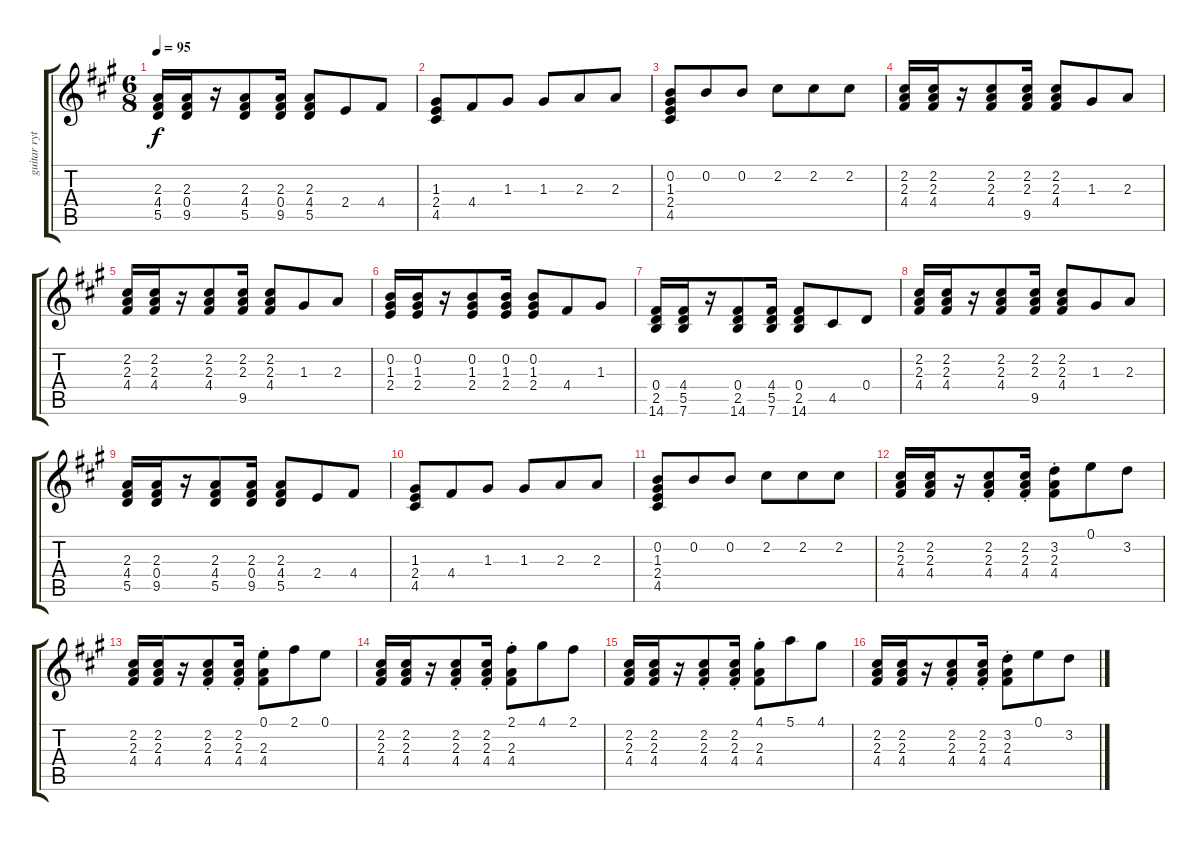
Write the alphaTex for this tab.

\track ("guitar rythmique" "guitar ryt") {instrument overdrivenguitar}
\staff {score tabs}
\tuning (E4 B3 G3 D3 A2 E2) {hide}
\ts (6 8)
\tempo 95
\clef g2
\ks a
(2.3 4.4 5.5).16{dy f} (2.3 0.4 9.5).16 r.16 (2.3 4.4 5.5).8 (2.3 0.4 9.5).16 (2.3 4.4 5.5).8 2.4.8 4.4.8 |
(1.3 2.4 4.5).8 4.4.8 1.3.8 1.3.8 2.3.8 2.3.8 |
(0.2 1.3 2.4 4.5).8 0.2.8 0.2.8 2.2.8 2.2.8 2.2.8 |
(2.2 2.3 4.4).16 (2.2 2.3 4.4).16 r.16 (2.2 2.3 4.4).8 (2.2 2.3 9.5).16 (2.2 2.3 4.4).8 1.3.8 2.3.8 |
(2.2 2.3 4.4).16 (2.2 2.3 4.4).16 r.16 (2.2 2.3 4.4).8 (2.2 2.3 9.5).16 (2.2 2.3 4.4).8 1.3.8 2.3.8 |
(0.2 1.3 2.4).16 (0.2 1.3 2.4).16 r.16 (0.2 1.3 2.4).8 (0.2 1.3 2.4).16 (0.2 1.3 2.4).8 4.4.8 1.3.8 |
(0.4 2.5 14.6).16 (4.4 5.5 7.6).16 r.16 (0.4 2.5 14.6).8 (4.4 5.5 7.6).16 (0.4 2.5 14.6).8 4.5.8 0.4.8 |
(2.2 2.3 4.4).16 (2.2 2.3 4.4).16 r.16 (2.2 2.3 4.4).8 (2.2 2.3 9.5).16 (2.2 2.3 4.4).8 1.3.8 2.3.8 |
(2.3 4.4 5.5).16 (2.3 0.4 9.5).16 r.16 (2.3 4.4 5.5).8 (2.3 0.4 9.5).16 (2.3 4.4 5.5).8 2.4.8 4.4.8 |
(1.3 2.4 4.5).8 4.4.8 1.3.8 1.3.8 2.3.8 2.3.8 |
(0.2 1.3 2.4 4.5).8 0.2.8 0.2.8 2.2.8 2.2.8 2.2.8 |
(2.2 2.3 4.4).16 (2.2 2.3 4.4).16 r.16 (2.2{st} 2.3{st} 4.4{st}).8 (2.2{st} 2.3{st} 4.4).16 (3.2 2.3{st} 4.4{st}).8 0.1.8 3.2.8 |
(2.2 2.3 4.4).16 (2.2 2.3 4.4).16 r.16 (2.2{st} 2.3{st} 4.4{st}).8 (2.2{st} 2.3{st} 4.4).16 (0.1 2.3{st} 4.4{st}).8 2.1.8 0.1.8 |
(2.2 2.3 4.4).16 (2.2 2.3 4.4).16 r.16 (2.2{st} 2.3{st} 4.4{st}).8 (2.2{st} 2.3{st} 4.4).16 (2.1 2.3{st} 4.4{st}).8 4.1.8 2.1.8 |
(2.2 2.3 4.4).16 (2.2 2.3 4.4).16 r.16 (2.2{st} 2.3{st} 4.4{st}).8 (2.2{st} 2.3{st} 4.4).16 (4.1 2.3{st} 4.4{st}).8 5.1.8 4.1.8 |
(2.2 2.3 4.4).16 (2.2 2.3 4.4).16 r.16 (2.2{st} 2.3{st} 4.4{st}).8 (2.2{st} 2.3{st} 4.4).16 (3.2 2.3{st} 4.4{st}).8 0.1.8 3.2.8
